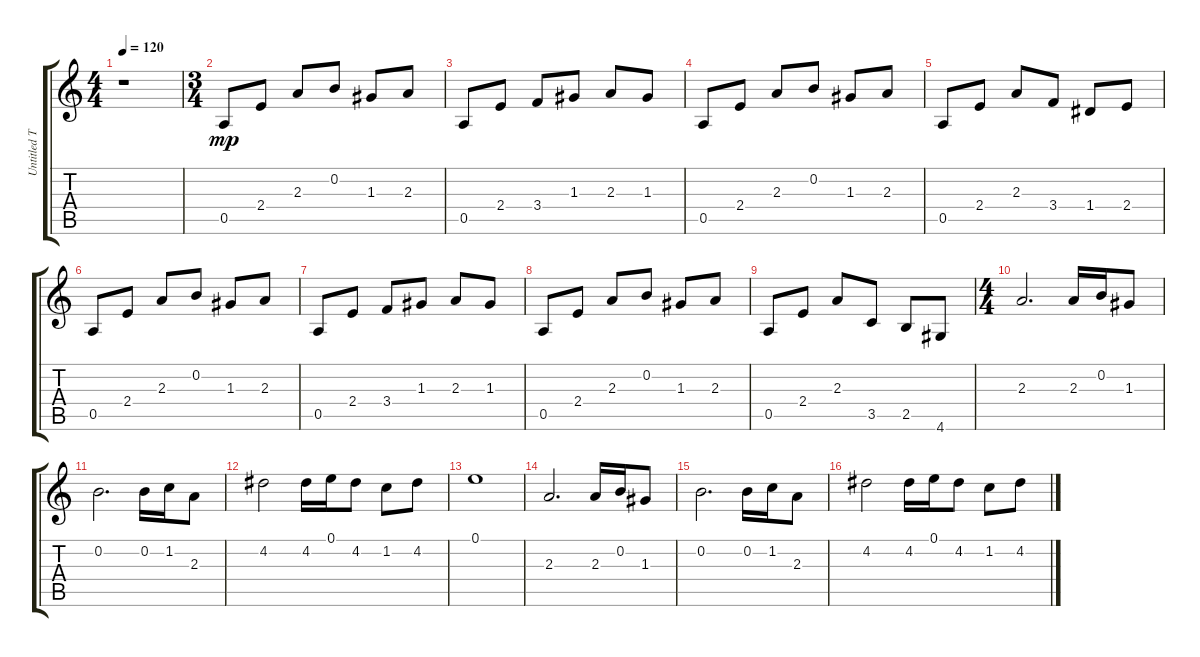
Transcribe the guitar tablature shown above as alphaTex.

\track ("Untitled Track" "Untitled T") {instrument distortionguitar}
\staff {score tabs}
\tuning (E4 B3 G3 D3 A2 E2) {hide}
\ts (4 4)
\tempo 120
\clef g2
\ks c
r.1{dy mp} |
\ts (3 4)
0.5.8 2.4.8 2.3.8 0.2.8 1.3.8 2.3.8 |
0.5.8 2.4.8 3.4.8 1.3.8 2.3.8 1.3.8 |
0.5.8 2.4.8 2.3.8 0.2.8 1.3.8 2.3.8 |
0.5.8 2.4.8 2.3.8 3.4.8 1.4.8 2.4.8 |
0.5.8 2.4.8 2.3.8 0.2.8 1.3.8 2.3.8 |
0.5.8 2.4.8 3.4.8 1.3.8 2.3.8 1.3.8 |
0.5.8 2.4.8 2.3.8 0.2.8 1.3.8 2.3.8 |
0.5.8 2.4.8 2.3.8 3.5.8 2.5.8 4.6.8 |
\ts (4 4)
2.3.2{d} 2.3.16 0.2.16 1.3.8 |
0.2.2{d} 0.2.16 1.2.16 2.3.8 |
4.2.2 4.2.16 0.1.16 4.2.8 1.2.8 4.2.8 |
0.1.1 |
2.3.2{d} 2.3.16 0.2.16 1.3.8 |
0.2.2{d} 0.2.16 1.2.16 2.3.8 |
4.2.2 4.2.16 0.1.16 4.2.8 1.2.8 4.2.8
